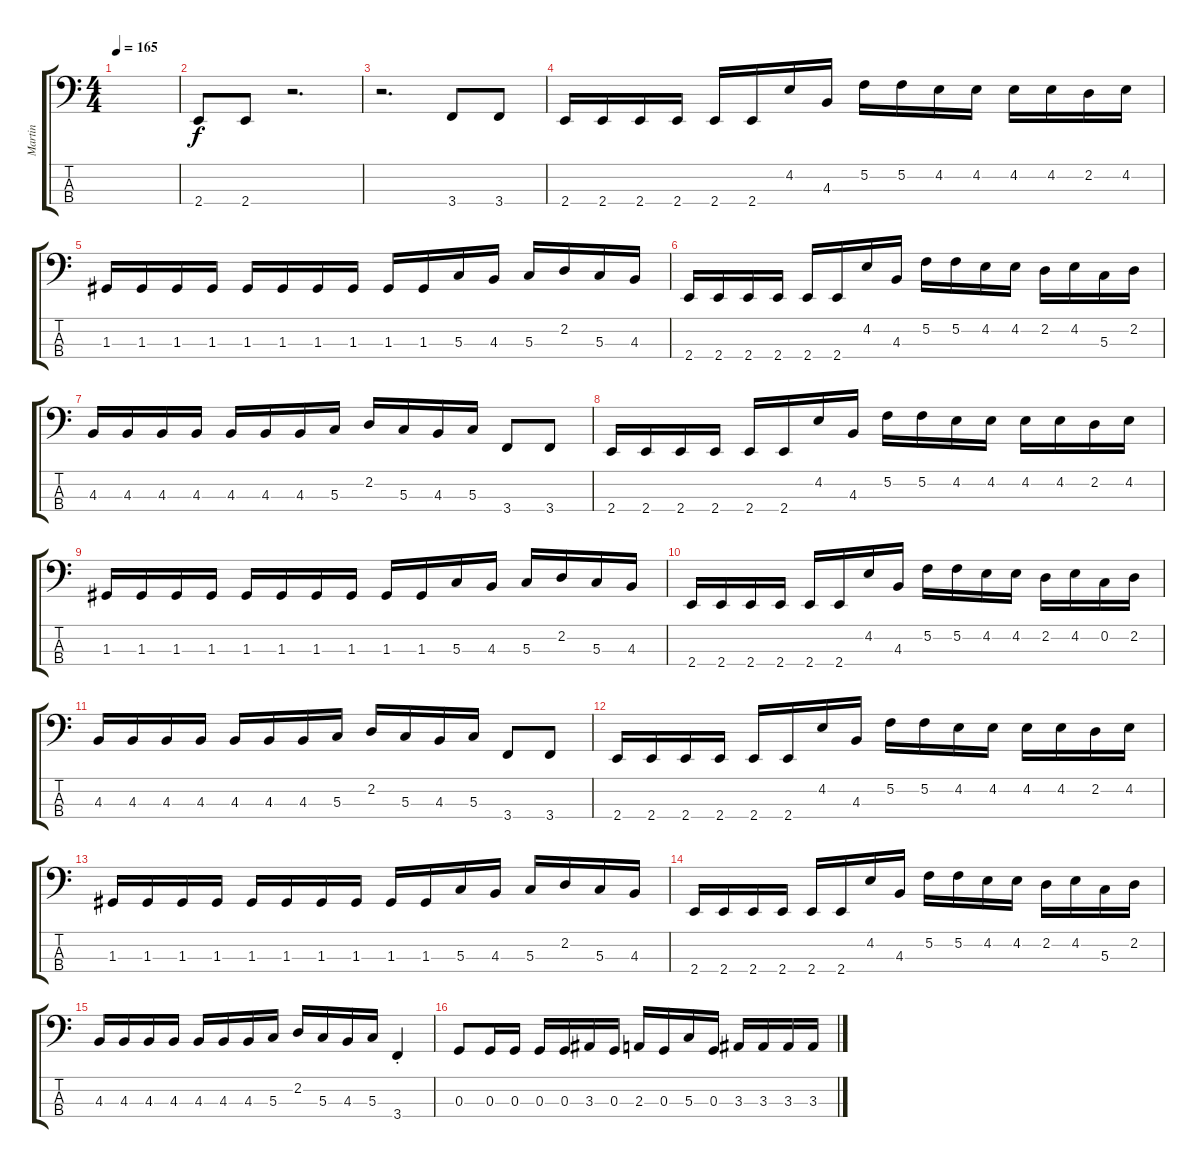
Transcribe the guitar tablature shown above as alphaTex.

\track ("Martin" "Martin") {instrument electricbasspick}
\staff {score tabs}
\tuning (F2 C2 G1 D1) {hide}
\ts (4 4)
\tempo 165
\clef f4
\ks c
|
2.4.8 2.4.8 r.2{d} |
r.2{d} 3.4.8 3.4.8 |
2.4.16 2.4.16 2.4.16 2.4.16 2.4.16 2.4.16 4.2.16 4.3.16 5.2.16 5.2.16 4.2.16 4.2.16 4.2.16 4.2.16 2.2.16 4.2.16 |
1.3.16 1.3.16 1.3.16 1.3.16 1.3.16 1.3.16 1.3.16 1.3.16 1.3.16 1.3.16 5.3.16 4.3.16 5.3.16 2.2.16 5.3.16 4.3.16 |
2.4.16 2.4.16 2.4.16 2.4.16 2.4.16 2.4.16 4.2.16 4.3.16 5.2.16 5.2.16 4.2.16 4.2.16 2.2.16 4.2.16 5.3.16 2.2.16 |
4.3.16 4.3.16 4.3.16 4.3.16 4.3.16 4.3.16 4.3.16 5.3.16 2.2.16 5.3.16 4.3.16 5.3.16 3.4.8 3.4.8 |
2.4.16 2.4.16 2.4.16 2.4.16 2.4.16 2.4.16 4.2.16 4.3.16 5.2.16 5.2.16 4.2.16 4.2.16 4.2.16 4.2.16 2.2.16 4.2.16 |
1.3.16 1.3.16 1.3.16 1.3.16 1.3.16 1.3.16 1.3.16 1.3.16 1.3.16 1.3.16 5.3.16 4.3.16 5.3.16 2.2.16 5.3.16 4.3.16 |
2.4.16 2.4.16 2.4.16 2.4.16 2.4.16 2.4.16 4.2.16 4.3.16 5.2.16 5.2.16 4.2.16 4.2.16 2.2.16 4.2.16 0.2.16 2.2.16 |
4.3.16 4.3.16 4.3.16 4.3.16 4.3.16 4.3.16 4.3.16 5.3.16 2.2.16 5.3.16 4.3.16 5.3.16 3.4.8 3.4.8 |
2.4.16 2.4.16 2.4.16 2.4.16 2.4.16 2.4.16 4.2.16 4.3.16 5.2.16 5.2.16 4.2.16 4.2.16 4.2.16 4.2.16 2.2.16 4.2.16 |
1.3.16 1.3.16 1.3.16 1.3.16 1.3.16 1.3.16 1.3.16 1.3.16 1.3.16 1.3.16 5.3.16 4.3.16 5.3.16 2.2.16 5.3.16 4.3.16 |
2.4.16 2.4.16 2.4.16 2.4.16 2.4.16 2.4.16 4.2.16 4.3.16 5.2.16 5.2.16 4.2.16 4.2.16 2.2.16 4.2.16 5.3.16 2.2.16 |
4.3.16 4.3.16 4.3.16 4.3.16 4.3.16 4.3.16 4.3.16 5.3.16 2.2.16 5.3.16 4.3.16 5.3.16 3.4{st}.4 |
0.3.8 0.3.16 0.3.16 0.3.16 0.3.16 3.3.16 0.3.16 2.3.16 0.3.16 5.3.16 0.3.16 3.3.16 3.3.16 3.3.16 3.3.16
